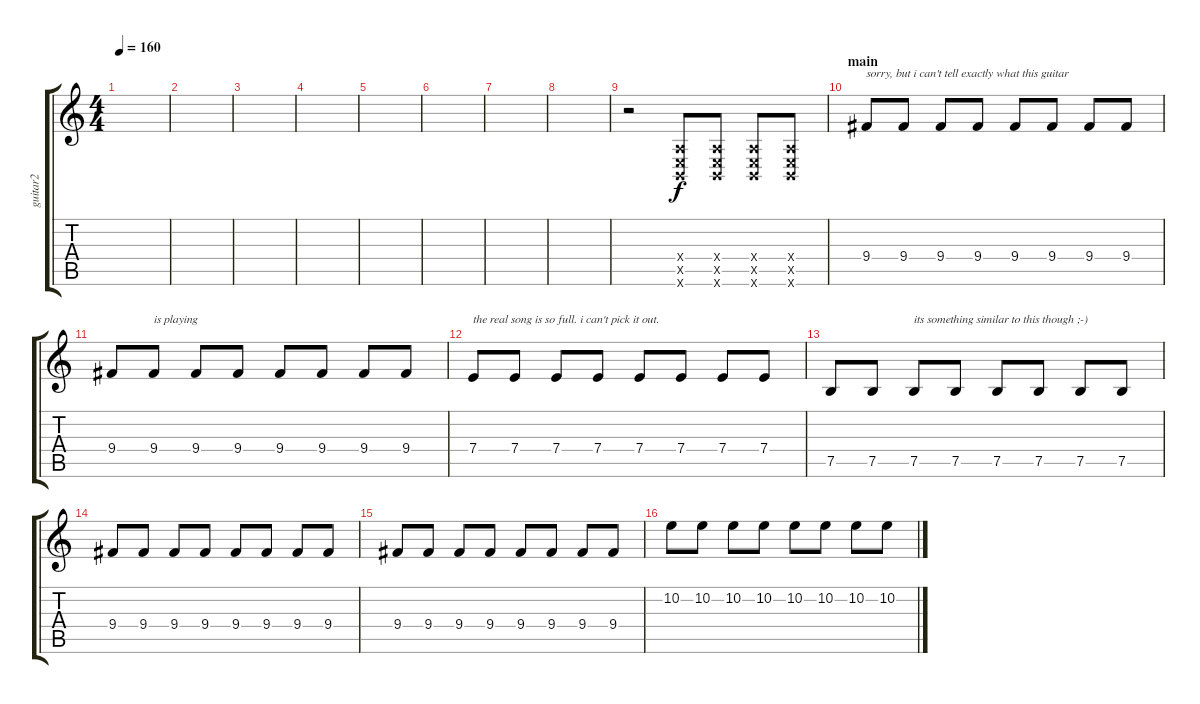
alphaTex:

\track ("guitar2" "guitar2") {instrument distortionguitar}
\staff {score tabs}
\tuning (B3 Gb3 D3 A2 E2 B1) {hide}
\ts (4 4)
\tempo 160
\clef g2
\ks c
|
|
|
|
|
|
|
|
r.2 (0.4{x} 0.5{x} 0.6{x}).8 (0.4{x} 0.5{x} 0.6{x}).8 (0.4{x} 0.5{x} 0.6{x}).8 (0.4{x} 0.5{x} 0.6{x}).8 |
\section ("" "main")
9.4.8{txt "sorry, but i can't tell exactly what this guitar"} 9.4.8 9.4.8 9.4.8 9.4.8 9.4.8 9.4.8 9.4.8 |
9.4.8 9.4.8{txt "is playing"} 9.4.8 9.4.8 9.4.8 9.4.8 9.4.8 9.4.8 |
7.4.8{txt "the real song is so full. i can't pick it out."} 7.4.8 7.4.8 7.4.8 7.4.8 7.4.8 7.4.8 7.4.8 |
7.5.8 7.5.8 7.5.8{txt "its something similar to this though ;-)"} 7.5.8 7.5.8 7.5.8 7.5.8 7.5.8 |
9.4.8 9.4.8 9.4.8 9.4.8 9.4.8 9.4.8 9.4.8 9.4.8 |
9.4.8 9.4.8 9.4.8 9.4.8 9.4.8 9.4.8 9.4.8 9.4.8 |
10.2.8 10.2.8 10.2.8 10.2.8 10.2.8 10.2.8 10.2.8 10.2.8
